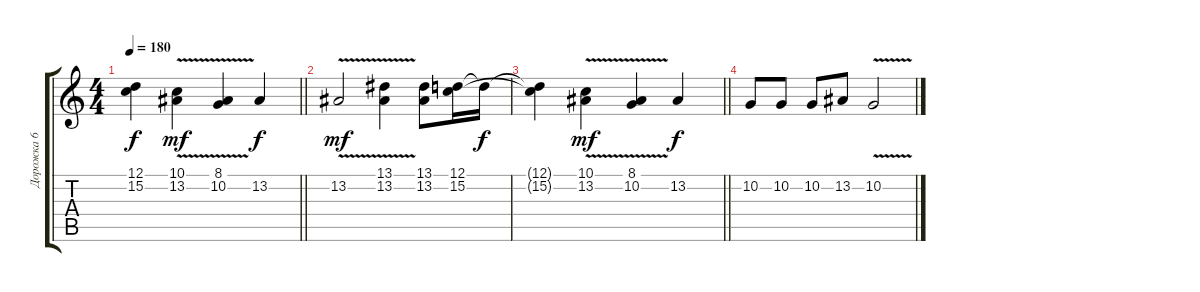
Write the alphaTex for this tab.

\track ("Дорожка 6" "Дорожка 6") {instrument piccolo}
\staff {score tabs}
\tuning (D4 A3 F3 C3 G2 D2) {hide}
\ts (4 4)
\tempo 180
\clef g2
\barLineRight lightlight
\ks c
(12.1{t} 15.2{t}).4{dy f} (10.1{v} 13.2).4{dy mf} (8.1{v} 10.2).4 13.2.4{dy f} |
13.2{v}.2{dy mf} (13.1{v} 13.2).4 (13.1 13.2).8 (12.1 15.2).16 12.1{t}.16{dy f} |
\barLineRight lightlight
(12.1{t} 15.2{t}).4 (10.1{v} 13.2).4{dy mf} (8.1{v} 10.2).4 13.2.4{dy f} |
10.2.8 10.2.8 10.2.8 13.2.8 10.2{v}.2
